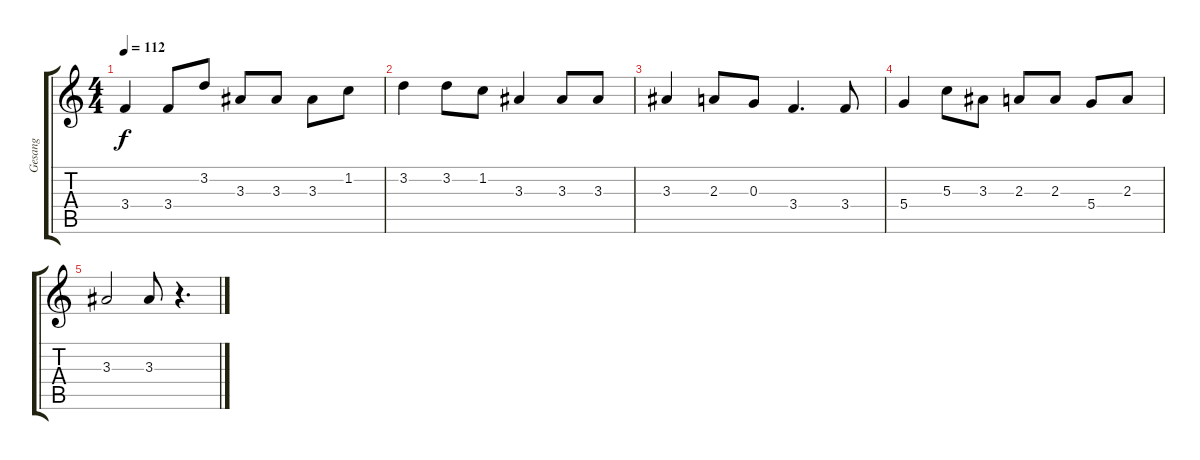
\track ("Gesang" "Gesang") {instrument acousticguitarsteel}
\staff {score tabs}
\tuning (E4 B3 G3 D3 A2 E2) {hide}
\ts (4 4)
\tempo 112
\clef g2
\ks c
3.4.4{dy f} 3.4.8 3.2.8 3.3.8 3.3.8 3.3.8 1.2.8 |
3.2.4 3.2.8 1.2.8 3.3.4 3.3.8 3.3.8 |
3.3.4 2.3.8 0.3.8 3.4.4{d} 3.4.8 |
5.4.4 5.3.8 3.3.8 2.3.8 2.3.8 5.4.8 2.3.8 |
3.3.2 3.3.8 r.4{d}
